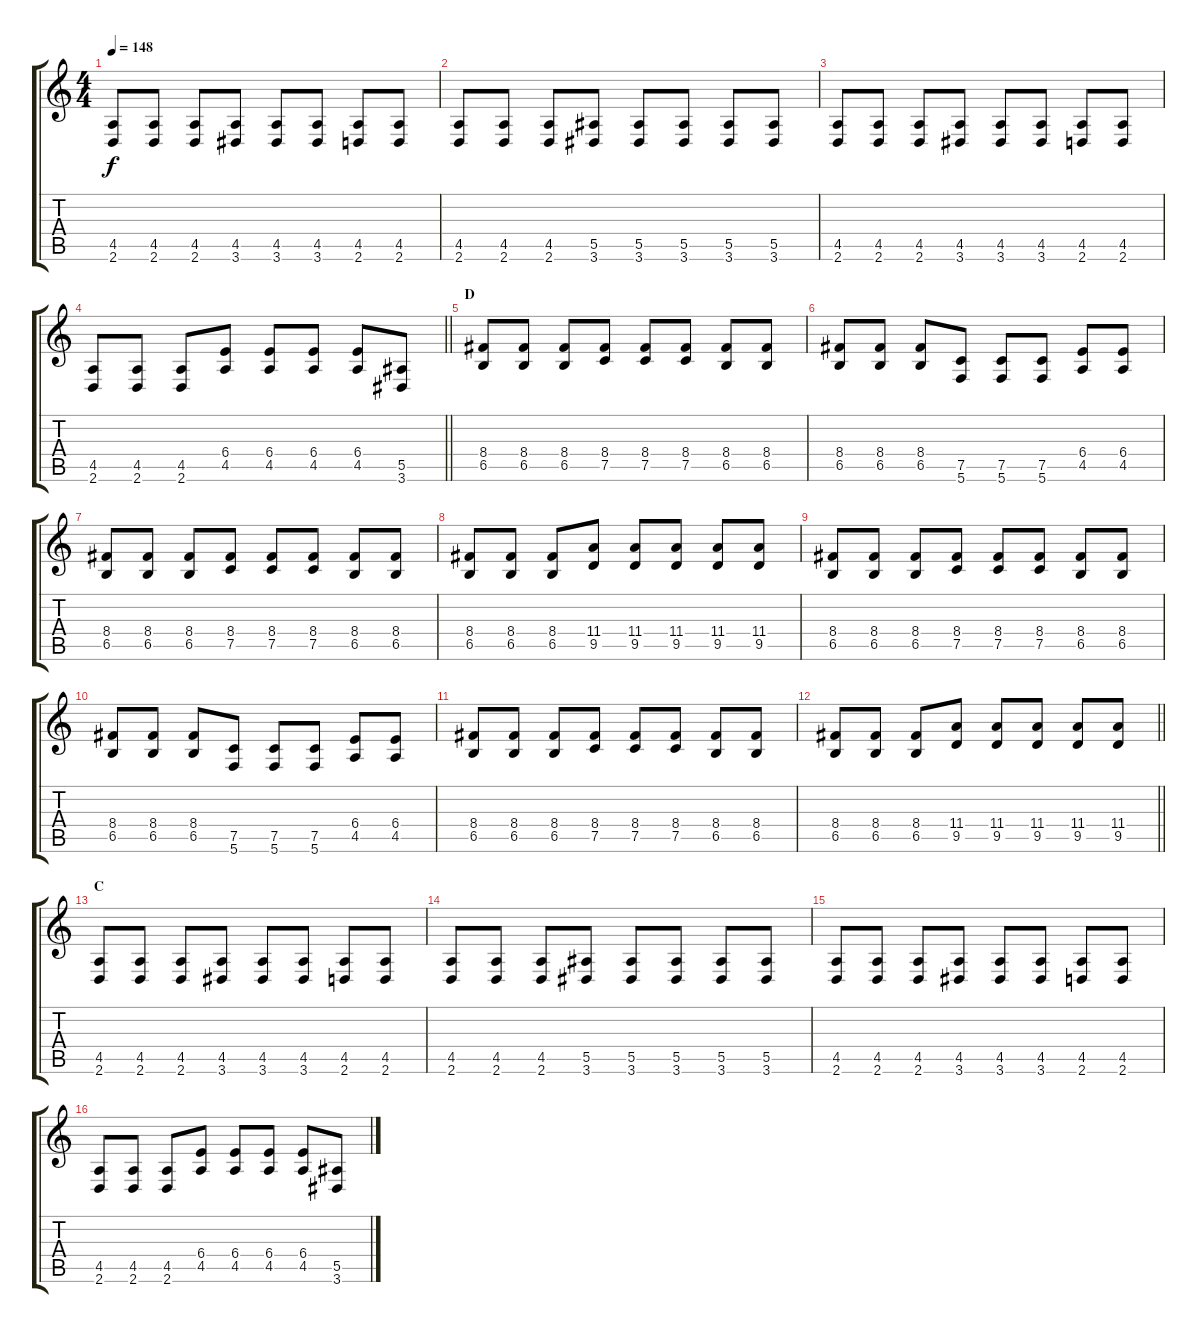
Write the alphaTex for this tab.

\track "" {instrument distortionguitar}
\staff {score tabs}
\tuning (C4 G3 Eb3 Bb2 F2 C2) {hide}
\ts (4 4)
\tempo 148
\clef g2
\ks c
(4.5 2.6).8{dy f} (4.5 2.6).8 (4.5 2.6).8 (4.5 3.6).8 (4.5 3.6).8 (4.5 3.6).8 (4.5 2.6).8 (4.5 2.6).8 |
(4.5 2.6).8 (4.5 2.6).8 (4.5 2.6).8 (5.5 3.6).8 (5.5 3.6).8 (5.5 3.6).8 (5.5 3.6).8 (5.5 3.6).8 |
(4.5 2.6).8 (4.5 2.6).8 (4.5 2.6).8 (4.5 3.6).8 (4.5 3.6).8 (4.5 3.6).8 (4.5 2.6).8 (4.5 2.6).8 |
\barLineRight lightlight
(4.5 2.6).8 (4.5 2.6).8 (4.5 2.6).8 (6.4 4.5).8 (6.4 4.5).8 (6.4 4.5).8 (6.4 4.5).8 (5.5 3.6).8 |
\section ("" "D")
(8.4 6.5).8 (8.4 6.5).8 (8.4 6.5).8 (8.4 7.5).8 (8.4 7.5).8 (8.4 7.5).8 (8.4 6.5).8 (8.4 6.5).8 |
(8.4 6.5).8 (8.4 6.5).8 (8.4 6.5).8 (7.5 5.6).8 (7.5 5.6).8 (7.5 5.6).8 (6.4 4.5).8 (6.4 4.5).8 |
(8.4 6.5).8 (8.4 6.5).8 (8.4 6.5).8 (8.4 7.5).8 (8.4 7.5).8 (8.4 7.5).8 (8.4 6.5).8 (8.4 6.5).8 |
(8.4 6.5).8 (8.4 6.5).8 (8.4 6.5).8 (11.4 9.5).8 (11.4 9.5).8 (11.4 9.5).8 (11.4 9.5).8 (11.4 9.5).8 |
(8.4 6.5).8 (8.4 6.5).8 (8.4 6.5).8 (8.4 7.5).8 (8.4 7.5).8 (8.4 7.5).8 (8.4 6.5).8 (8.4 6.5).8 |
(8.4 6.5).8 (8.4 6.5).8 (8.4 6.5).8 (7.5 5.6).8 (7.5 5.6).8 (7.5 5.6).8 (6.4 4.5).8 (6.4 4.5).8 |
(8.4 6.5).8 (8.4 6.5).8 (8.4 6.5).8 (8.4 7.5).8 (8.4 7.5).8 (8.4 7.5).8 (8.4 6.5).8 (8.4 6.5).8 |
\barLineRight lightlight
(8.4 6.5).8 (8.4 6.5).8 (8.4 6.5).8 (11.4 9.5).8 (11.4 9.5).8 (11.4 9.5).8 (11.4 9.5).8 (11.4 9.5).8 |
\section ("" "C")
(4.5 2.6).8 (4.5 2.6).8 (4.5 2.6).8 (4.5 3.6).8 (4.5 3.6).8 (4.5 3.6).8 (4.5 2.6).8 (4.5 2.6).8 |
(4.5 2.6).8 (4.5 2.6).8 (4.5 2.6).8 (5.5 3.6).8 (5.5 3.6).8 (5.5 3.6).8 (5.5 3.6).8 (5.5 3.6).8 |
(4.5 2.6).8 (4.5 2.6).8 (4.5 2.6).8 (4.5 3.6).8 (4.5 3.6).8 (4.5 3.6).8 (4.5 2.6).8 (4.5 2.6).8 |
(4.5 2.6).8 (4.5 2.6).8 (4.5 2.6).8 (6.4 4.5).8 (6.4 4.5).8 (6.4 4.5).8 (6.4 4.5).8 (5.5 3.6).8
